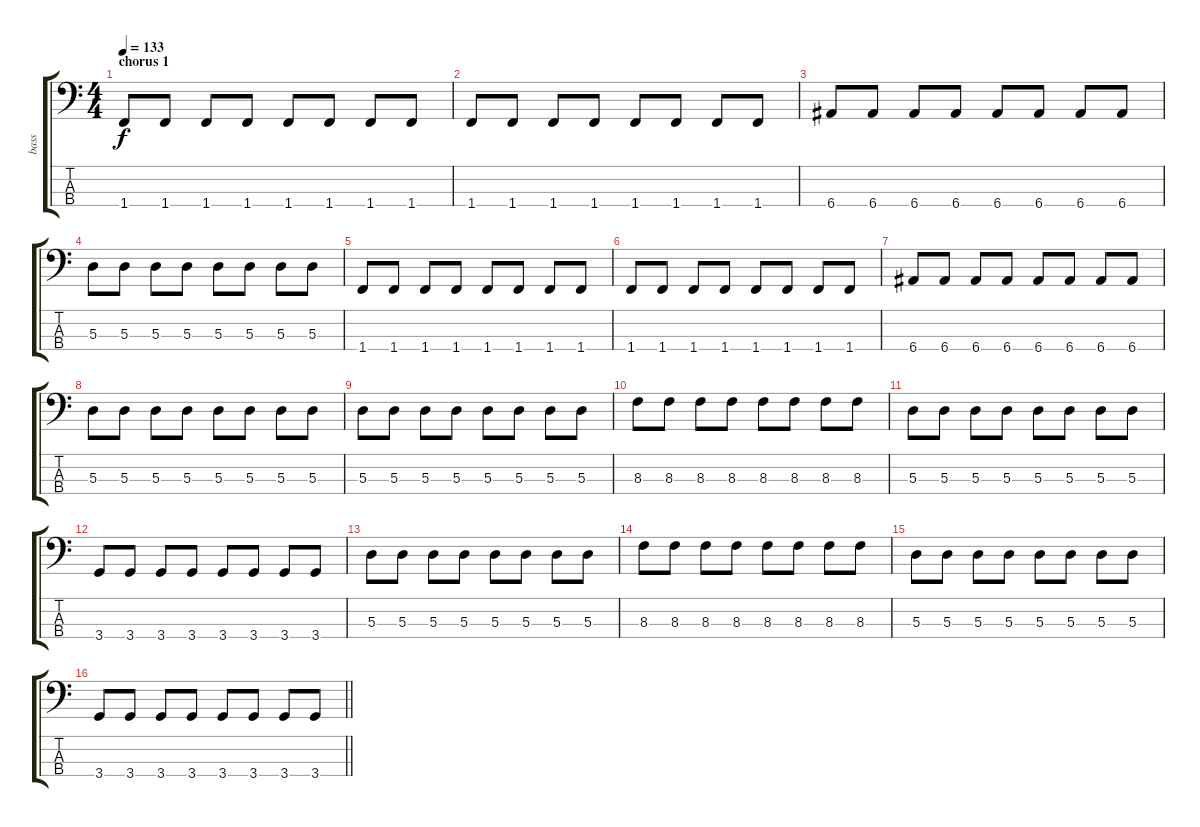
\track ("bass " "bass ") {instrument electricbassfinger}
\staff {score tabs}
\tuning (G2 D2 A1 E1) {hide}
\ts (4 4)
\section ("" "chorus 1")
\tempo 133
\clef f4
\ks c
1.4.8{dy f} 1.4.8 1.4.8 1.4.8 1.4.8 1.4.8 1.4.8 1.4.8 |
1.4.8 1.4.8 1.4.8 1.4.8 1.4.8 1.4.8 1.4.8 1.4.8 |
6.4.8 6.4.8 6.4.8 6.4.8 6.4.8 6.4.8 6.4.8 6.4.8 |
5.3.8 5.3.8 5.3.8 5.3.8 5.3.8 5.3.8 5.3.8 5.3.8 |
1.4.8 1.4.8 1.4.8 1.4.8 1.4.8 1.4.8 1.4.8 1.4.8 |
1.4.8 1.4.8 1.4.8 1.4.8 1.4.8 1.4.8 1.4.8 1.4.8 |
6.4.8 6.4.8 6.4.8 6.4.8 6.4.8 6.4.8 6.4.8 6.4.8 |
5.3.8 5.3.8 5.3.8 5.3.8 5.3.8 5.3.8 5.3.8 5.3.8 |
5.3.8 5.3.8 5.3.8 5.3.8 5.3.8 5.3.8 5.3.8 5.3.8 |
8.3.8 8.3.8 8.3.8 8.3.8 8.3.8 8.3.8 8.3.8 8.3.8 |
5.3.8 5.3.8 5.3.8 5.3.8 5.3.8 5.3.8 5.3.8 5.3.8 |
3.4.8 3.4.8 3.4.8 3.4.8 3.4.8 3.4.8 3.4.8 3.4.8 |
5.3.8 5.3.8 5.3.8 5.3.8 5.3.8 5.3.8 5.3.8 5.3.8 |
8.3.8 8.3.8 8.3.8 8.3.8 8.3.8 8.3.8 8.3.8 8.3.8 |
5.3.8 5.3.8 5.3.8 5.3.8 5.3.8 5.3.8 5.3.8 5.3.8 |
\barLineRight lightlight
3.4.8 3.4.8 3.4.8 3.4.8 3.4.8 3.4.8 3.4.8 3.4.8
